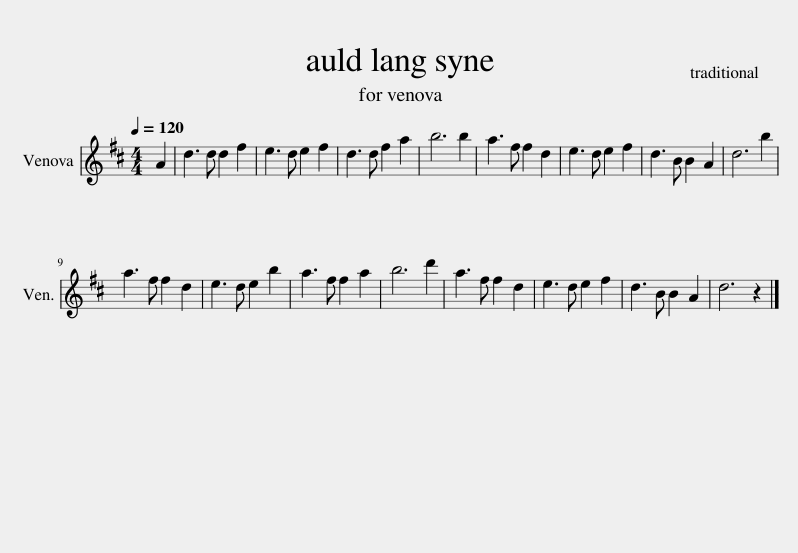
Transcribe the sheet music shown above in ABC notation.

X:1
%%score 1 2
L:1/8
Q:1/4=120
M:4/4
I:linebreak $
K:D
V:1 treble transpose=-12
V:2 treble transpose=-2
V:1
 A2 | d3 d d2 f2 | e3 d e2 f2 | d3 d f2 a2 | b6 b2 | %5
 a3 f f2 d2 | e3 d e2 f2 | d3 B B2 A2 | d6 b2 |$ a3 f f2 d2 | %10
 e3 d e2 b2 | a3 f f2 a2 | b6 d'2 | a3 f f2 d2 | e3 d e2 f2 | %15
 d3 B B2 A2 | d6 z2 |] %17
V:2
[K:E] B2 | e3 e e2 g2 | f3 e f2 g2 | e3 e g2 b2 | [ec']6 c'2 | %5
 b3 g g2 e2 | f3 e f2 g2 | e3 c c2 B2 | e6 c'2 |$ b3 g g2 e2 | %10
 f3 e f2 c'2 | b3 g g2 b2 | [ec']6 e'2 | b3 g g2 e2 | f3 e f2 g2 | %15
 e3 c c2 B2 | e6 z2 |] %17
